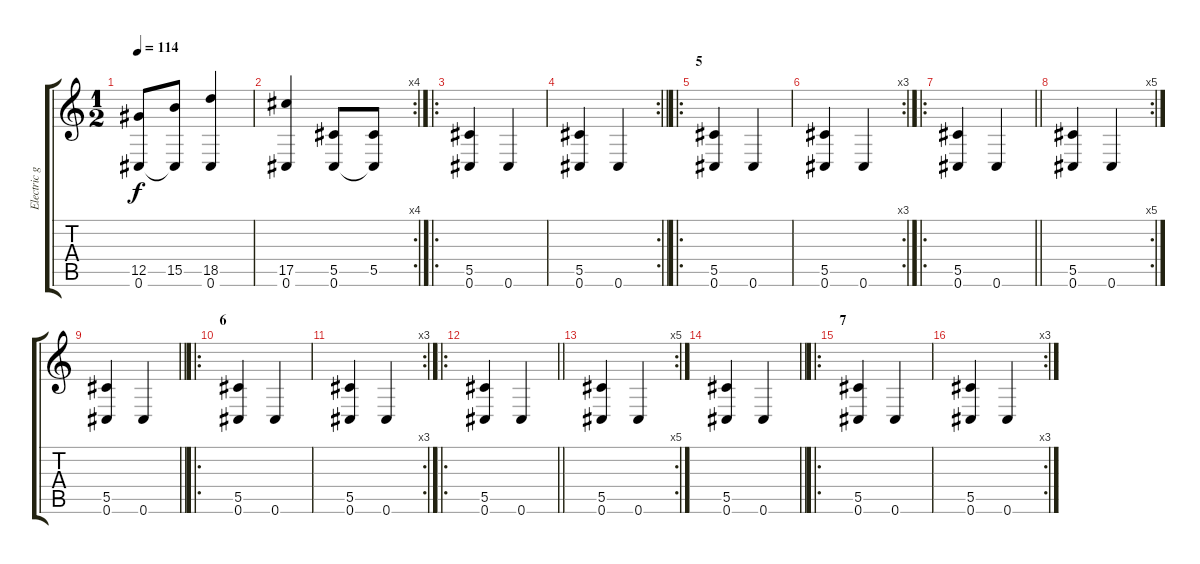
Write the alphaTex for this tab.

\track ("Electric guitar" "Electric g") {instrument distortionguitar}
\staff {score tabs}
\tuning (Eb4 Bb3 Gb3 Db3 Ab2 Db2) {hide}
\ts (1 2)
\tempo 114
\clef g2
\ks c
(12.5{t} 0.6).8{dy f} (15.5 0.6{t}).8 (18.5 0.6).4 |
\rc 4
(17.5 0.6).4 (5.5 0.6).8 (5.5 0.6{t}).8 |
\ro
(5.5 0.6).4 0.6.4 |
\rc 2
\barLineRight lightlight
(5.5 0.6).4 0.6.4 |
\ro
\section ("" "5")
(5.5 0.6).4 0.6.4 |
\rc 3
(5.5 0.6).4 0.6.4 |
\ro
\barLineRight lightlight
(5.5 0.6).4 0.6.4 |
\rc 5
(5.5 0.6).4 0.6.4 |
\barLineRight lightlight
(5.5 0.6).4 0.6.4 |
\ro
\section ("" "6")
(5.5 0.6).4 0.6.4 |
\rc 3
(5.5 0.6).4 0.6.4 |
\ro
\barLineRight lightlight
(5.5 0.6).4 0.6.4 |
\rc 5
(5.5 0.6).4 0.6.4 |
\barLineRight lightlight
(5.5 0.6).4 0.6.4 |
\ro
\section ("" "7")
(5.5 0.6).4 0.6.4 |
\rc 3
(5.5 0.6).4 0.6.4
